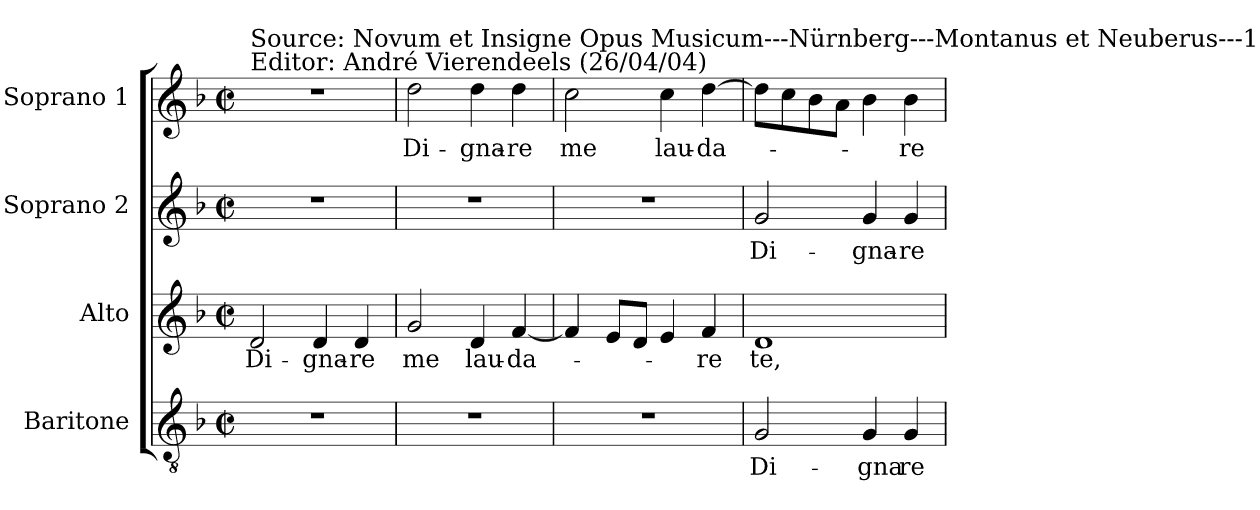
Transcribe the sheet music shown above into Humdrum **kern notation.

**kern	**text	**kern	**text	**kern	**text	**kern	**text
*part4	*part4	*part3	*part3	*part2	*part2	*part1	*part1
*staff4	*staff4	*staff3	*staff3	*staff2	*staff2	*staff1	*staff1
*I"Baritone	*	*I"Alto	*	*I"Soprano 2	*	*I"Soprano 1	*
*I'Bar	*	*I'A	*	*I'S 2	*	*I'S 1	*
*clefGv2	*	*clefG2	*	*clefG2	*	*clefG2	*
*k[b-]	*	*k[b-]	*	*k[b-]	*	*k[b-]	*
*F:	*	*F:	*	*F:	*	*F:	*
*M2/2	*	*M2/2	*	*M2/2	*	*M2/2	*
*met(c|)	*	*met(c|)	*	*met(c|)	*	*met(c|)	*
=1	=1	=1	=1	=1	=1	=1	=1
!	!	!	!	!	!	!LO:TX:a:t=Source&colon; Novum et Insigne Opus Musicum---Nürnberg---Montanus et Neuberus---1559.\nEditor&colon; André Vierendeels (26/04/04)	!
1r	.	2d/	Di-	1r	.	1r	.
.	.	4d/	-gna-	.	.	.	.
.	.	4d/	-re	.	.	.	.
=2	=2	=2	=2	=2	=2	=2	=2
1r	.	2g/	me	1r	.	2dd\	Di-
.	.	4d/	lau-	.	.	4dd\	-gna-
.	.	[4f/	-da-	.	.	4dd\	-re
=3	=3	=3	=3	=3	=3	=3	=3
1r	.	4f/]	.	1r	.	2cc\	me
.	.	8e/L	.	.	.	.	.
.	.	8d/J	.	.	.	.	.
.	.	4e/	.	.	.	4cc\	lau-
.	.	4f/	-re	.	.	[4dd\	-da-
=4	=4	=4	=4	=4	=4	=4	=4
2G/	Di-	1d	te,	2g/	Di-	8dd\L]	.
.	.	.	.	.	.	8cc\	.
.	.	.	.	.	.	8b-\	.
.	.	.	.	.	.	8a\J	.
4G/	-gna	.	.	4g/	-gna-	4b-\	.
4G/	re	.	.	4g/	-re	4b-\	-re
=	=	=	=	=	=	=	=
*-	*-	*-	*-	*-	*-	*-	*-
